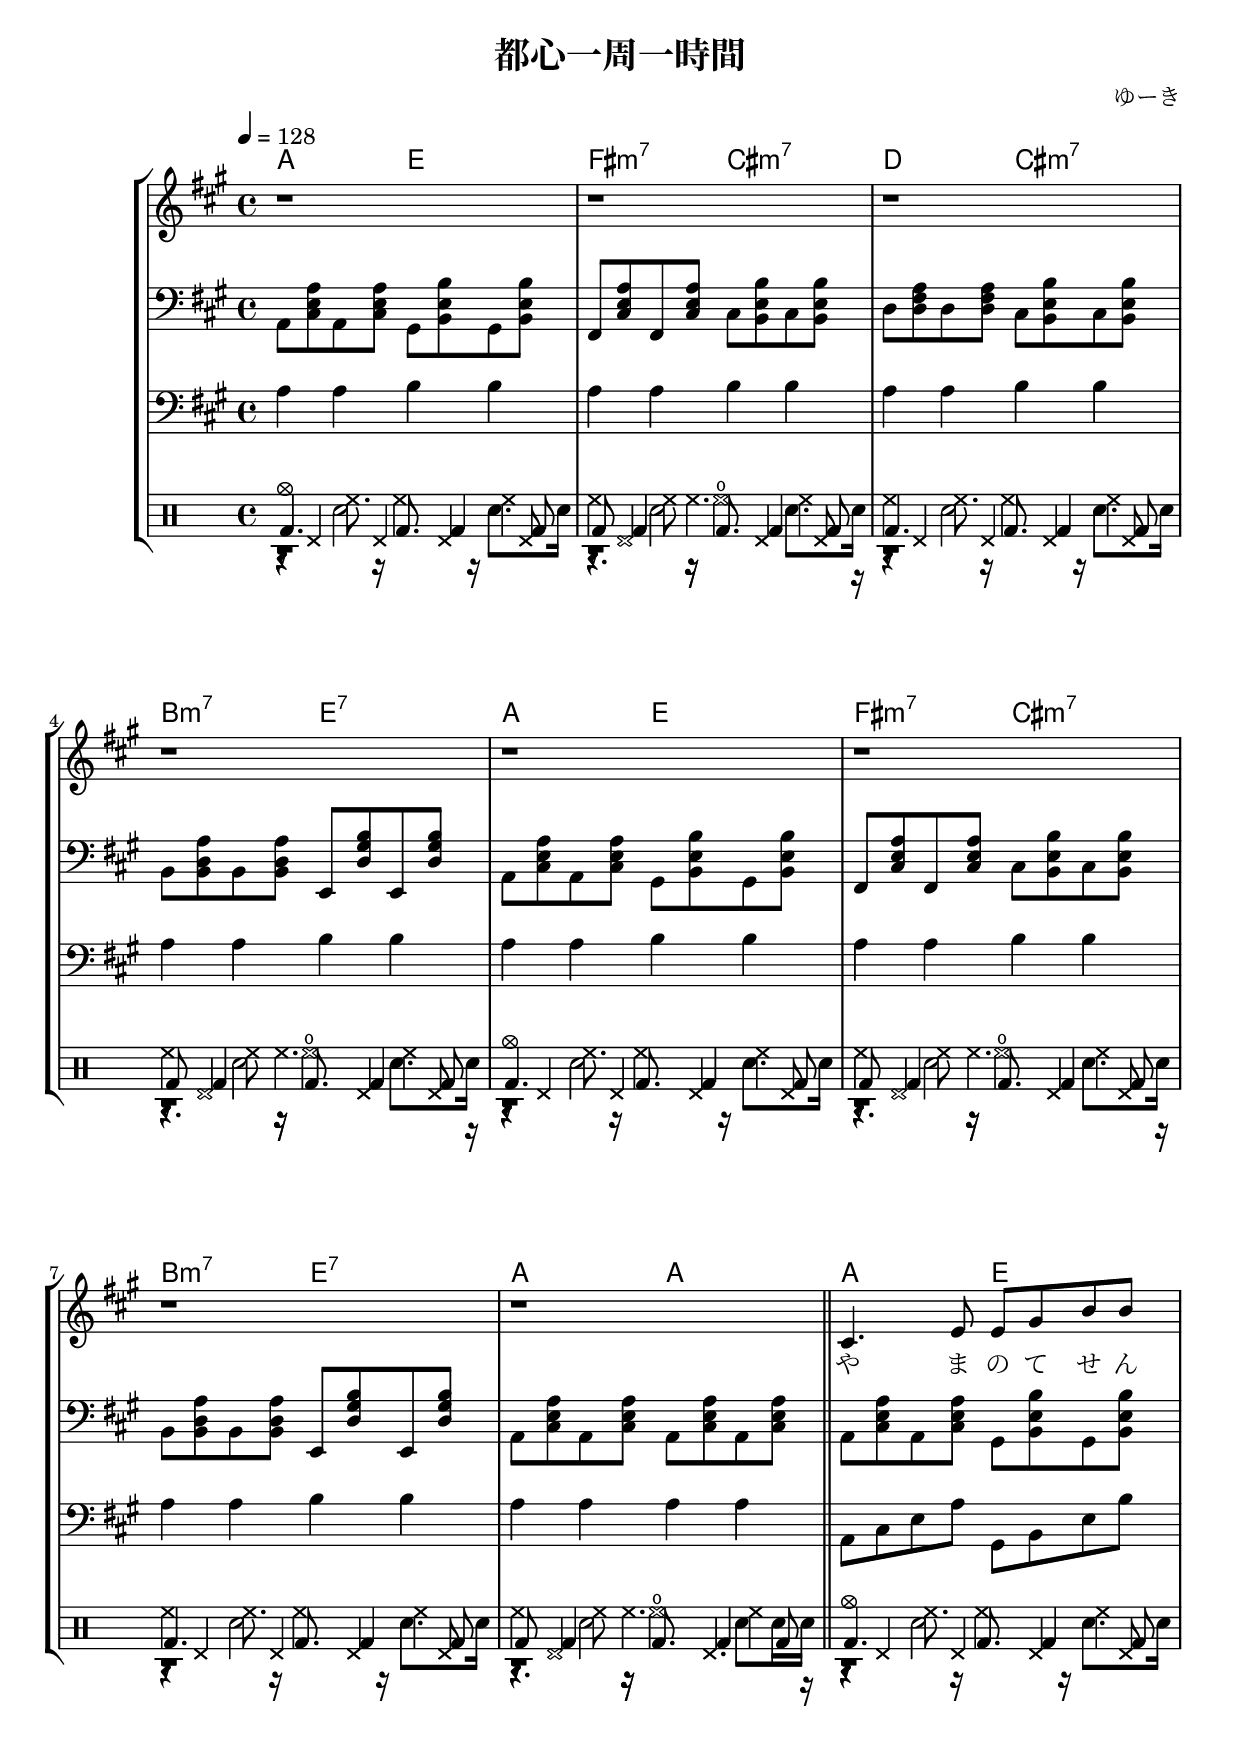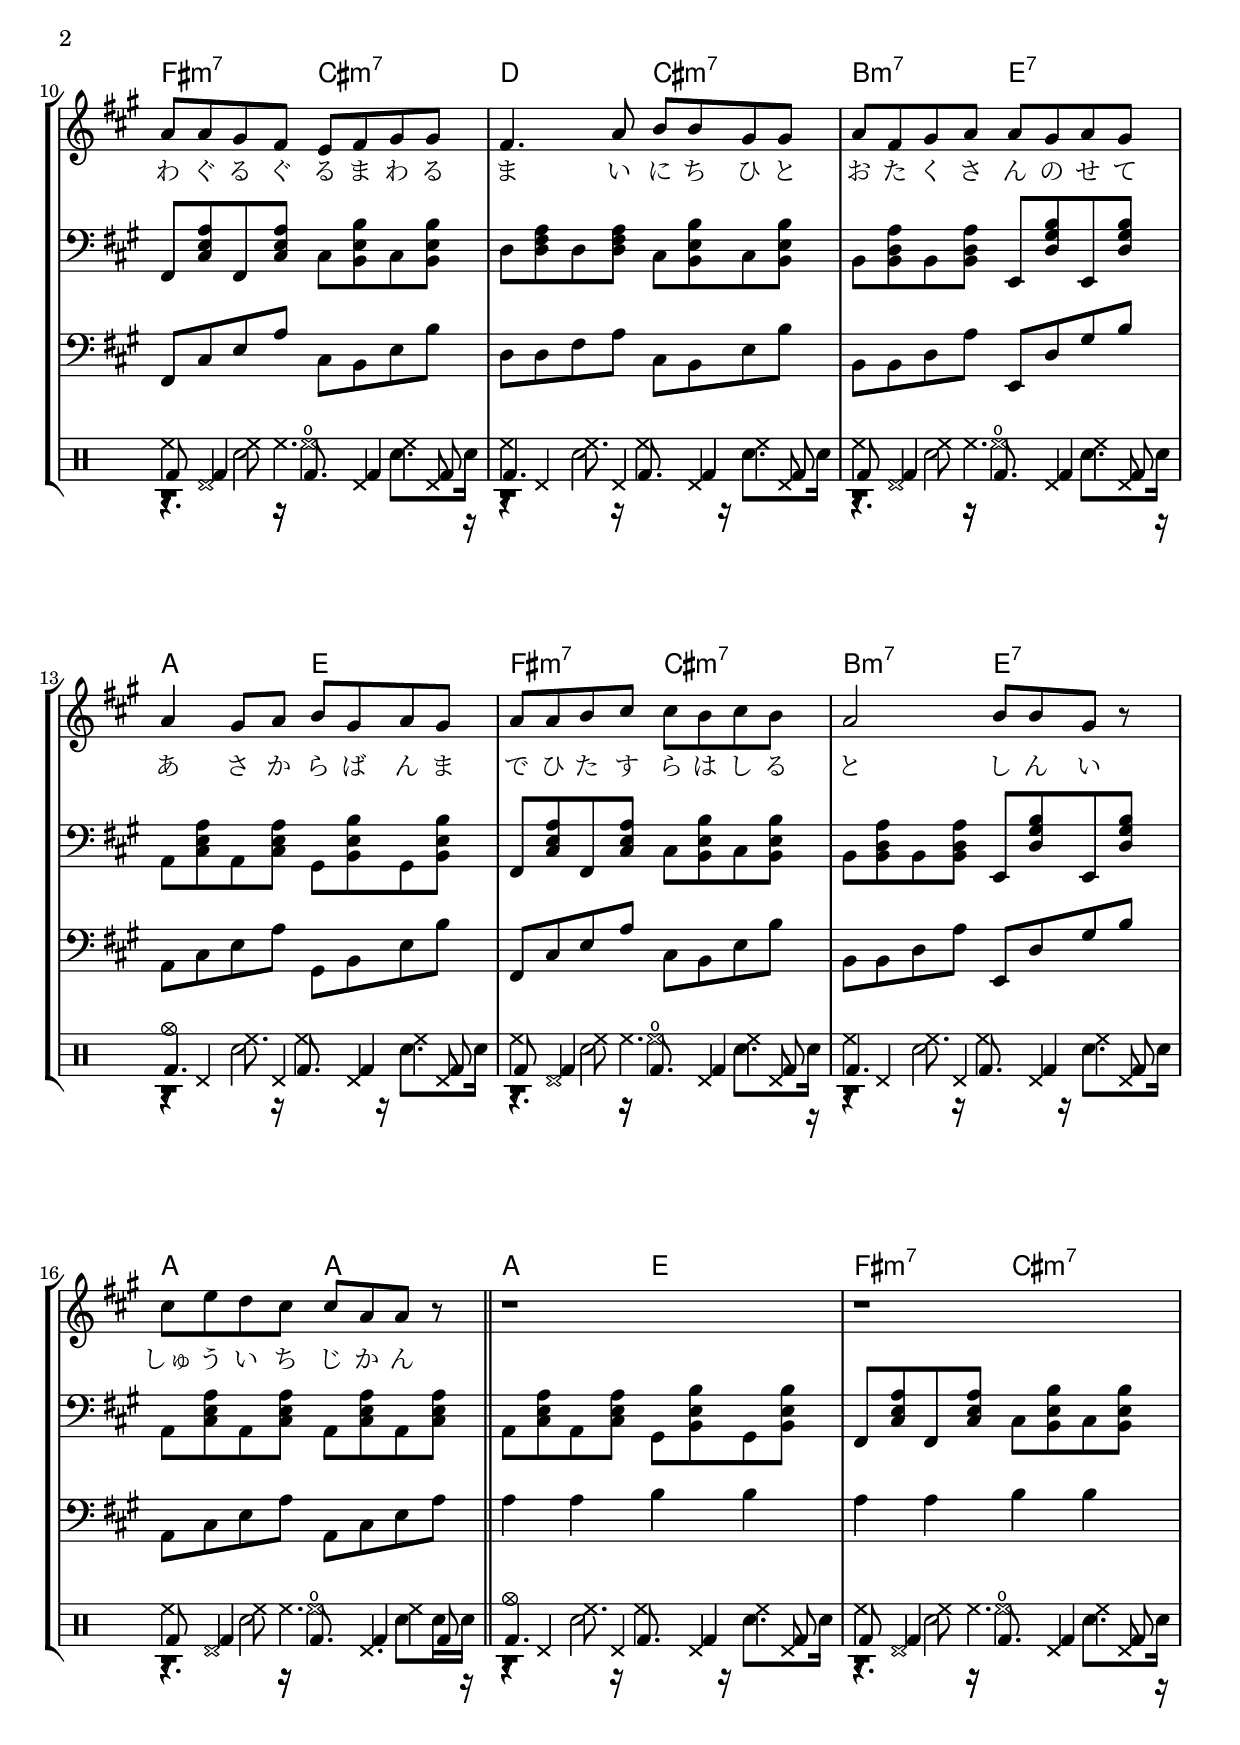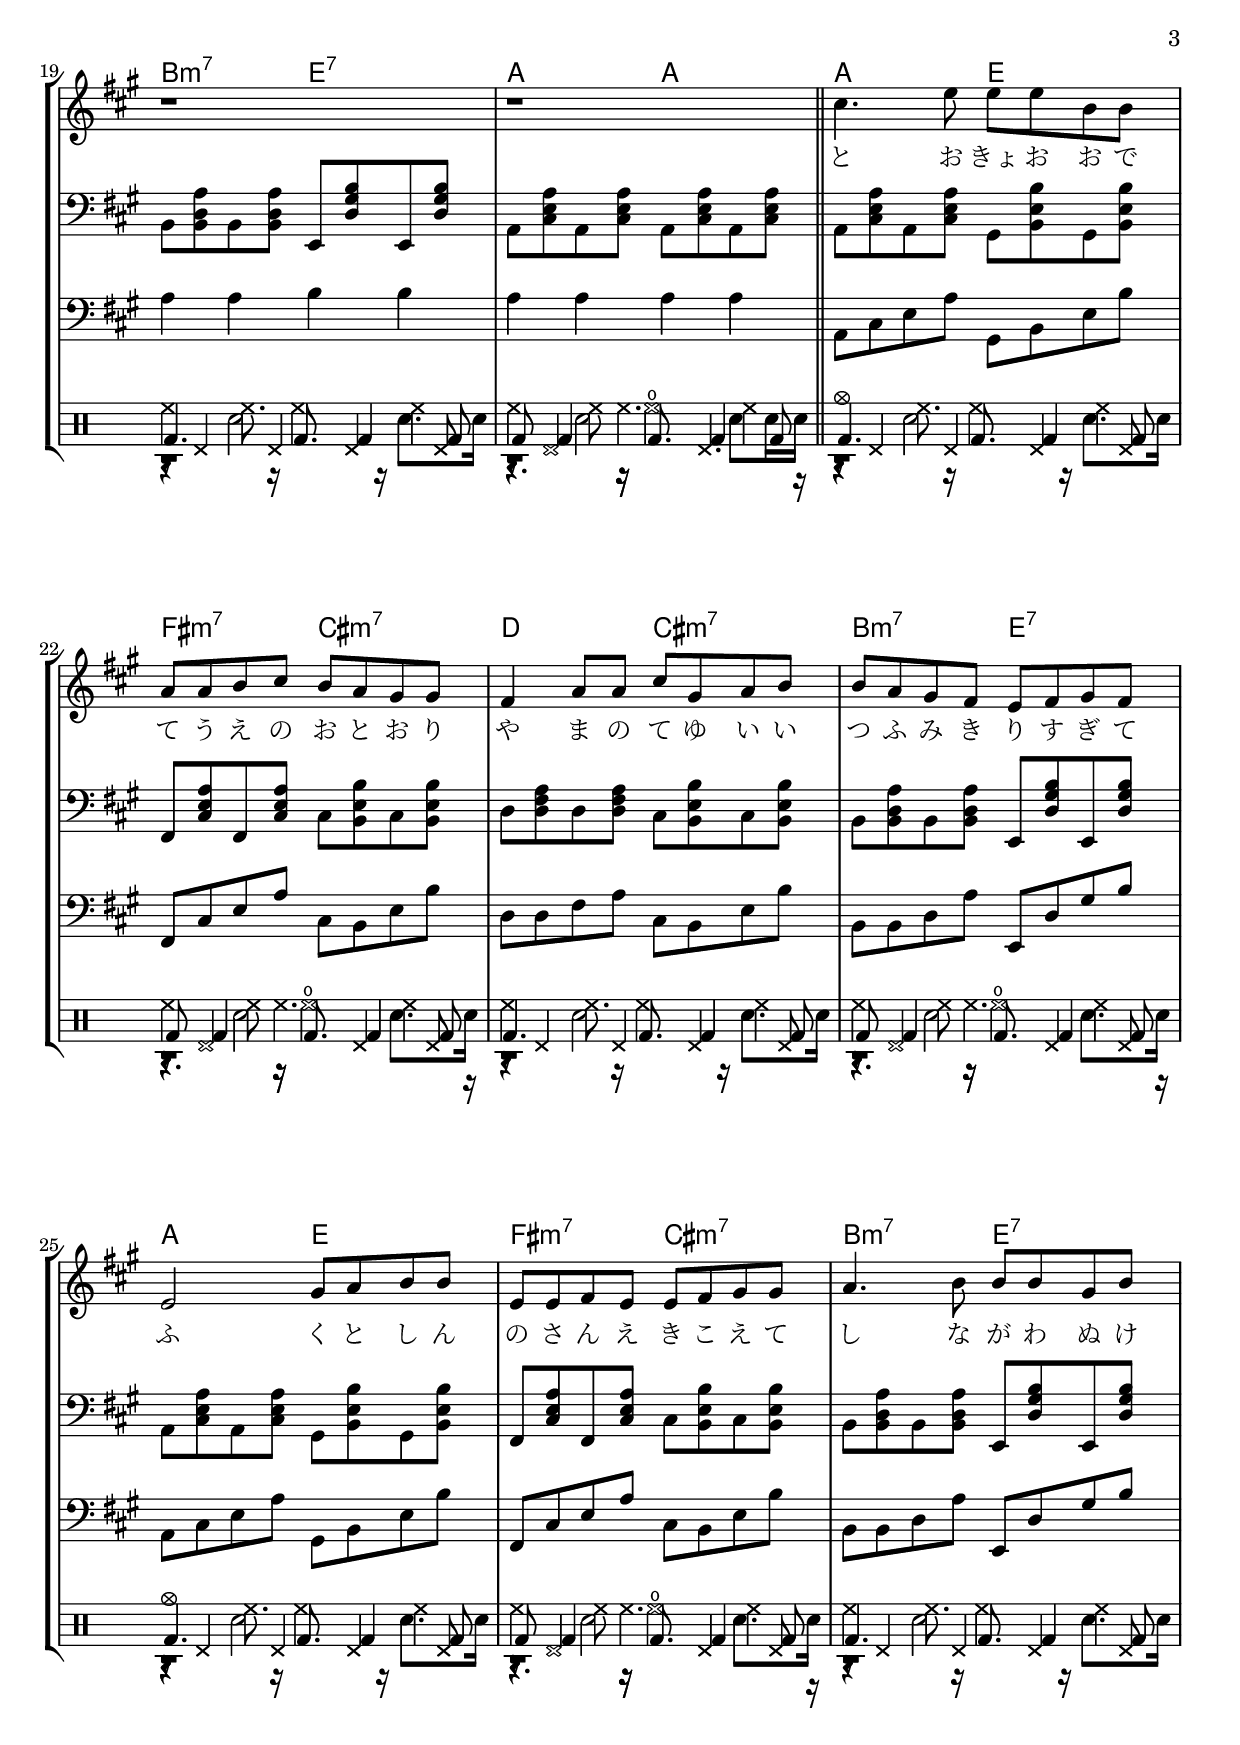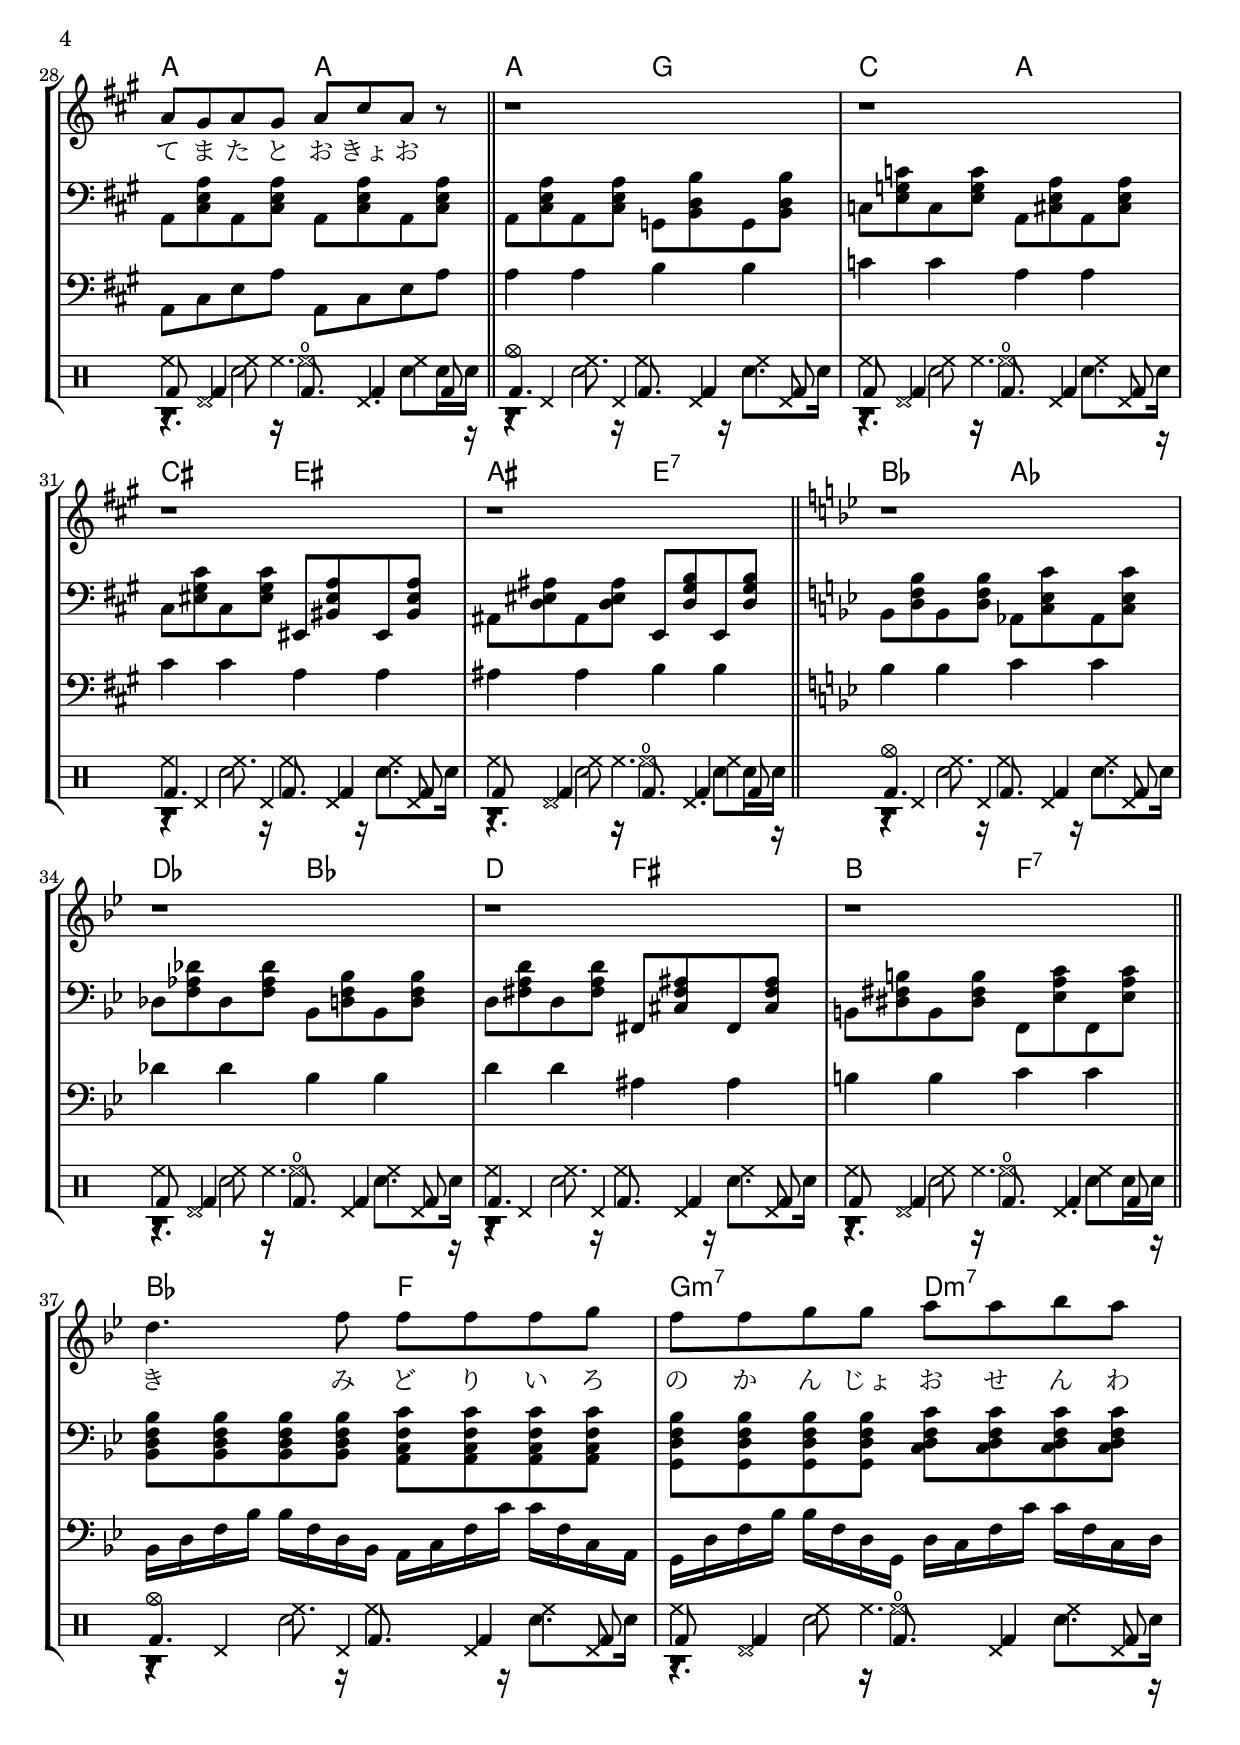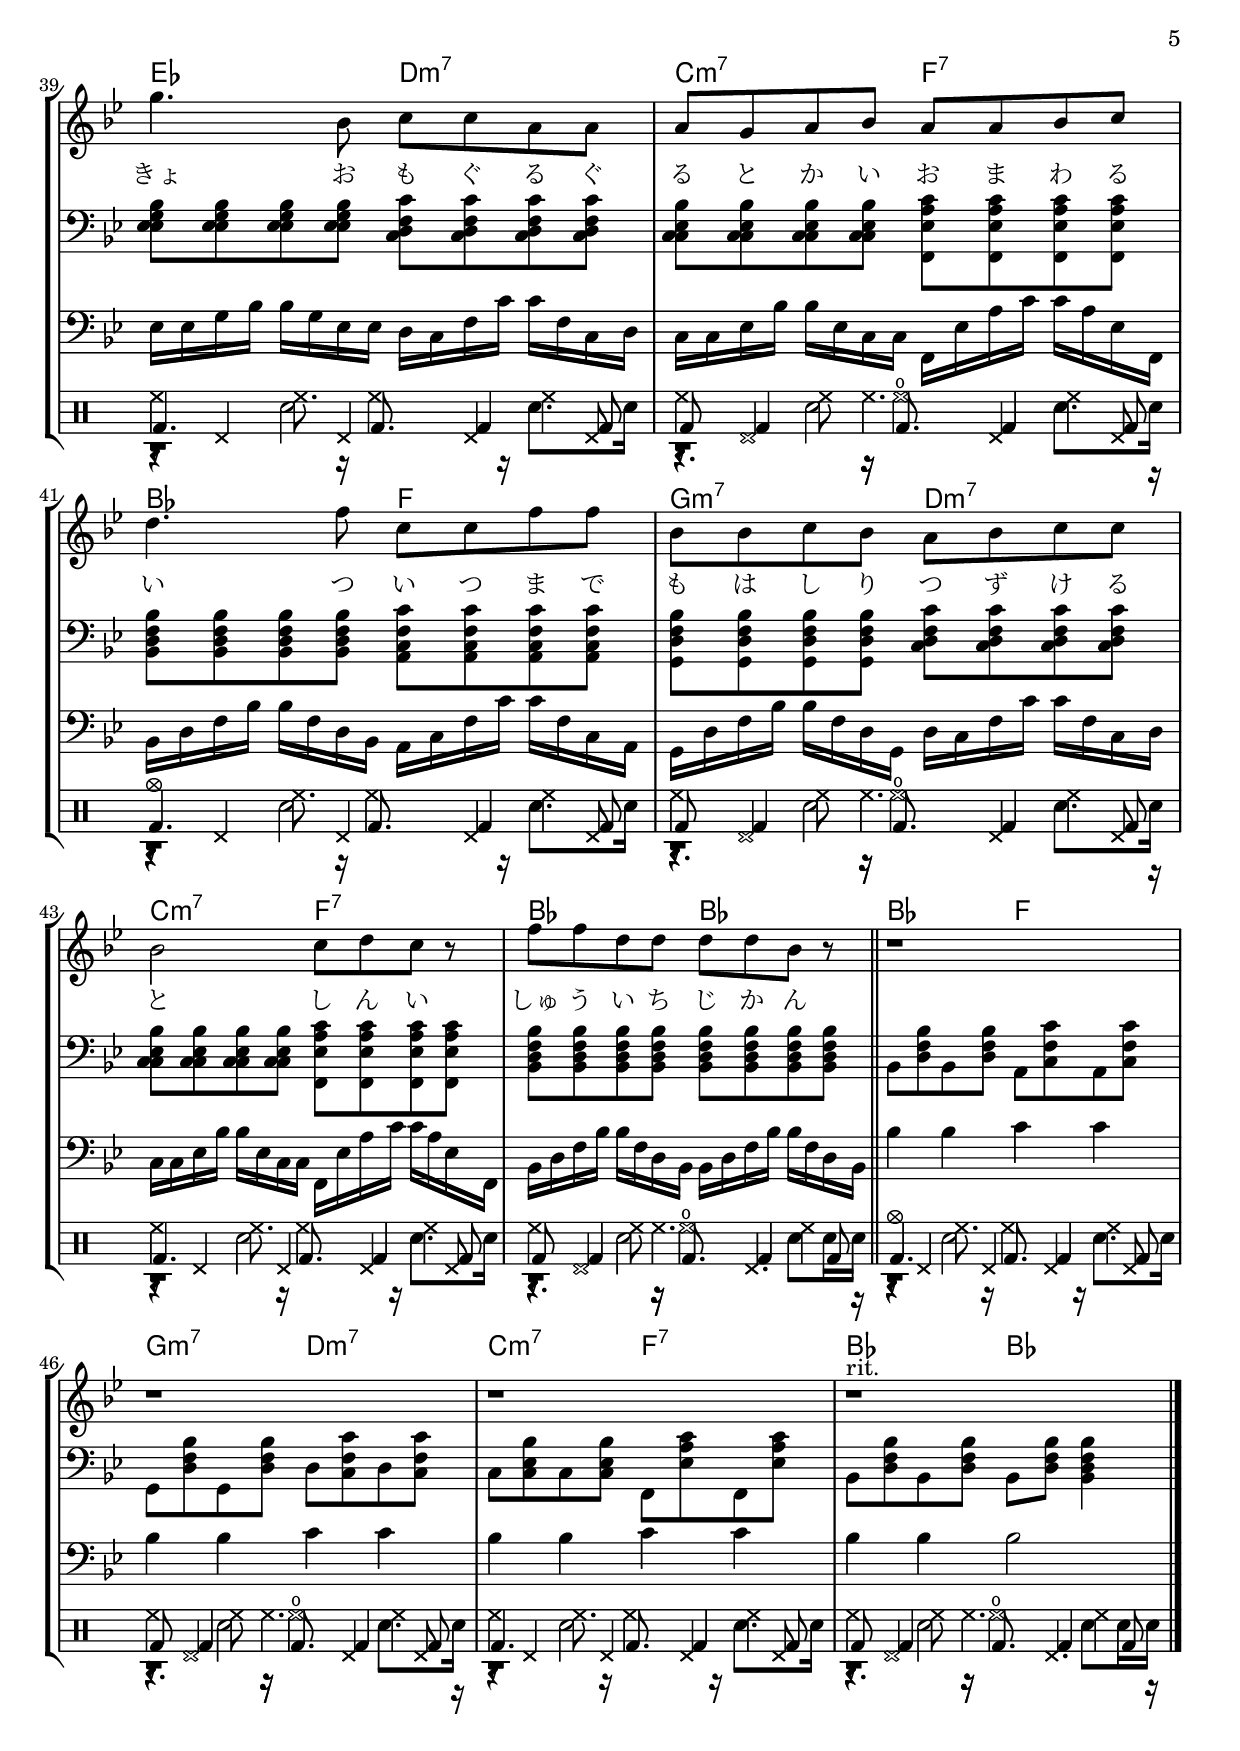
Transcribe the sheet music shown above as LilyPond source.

\version "2.12.1"

\header {
	title = \markup {都心一周一時間}
	composer = \markup \center-column {ゆーき}
}

harmony = \chordmode {
	a2 e fis:min7 cis:min7 d cis:min7 b:min7 e:7 a e fis:min7 cis:min7 b:min7 e:7 a a 

	a e fis:min7 cis:min7 d cis:min7 b:min7 e:7 a e fis:min7 cis:min7 b:min7 e:7 a a 

	a e fis:min7 cis:min7 b:min7 e:7 a a 

	a e fis:min7 cis:min7 d cis:min7 b:min7 e:7 a e fis:min7 cis:min7 b:min7 e:7 a a 

	a g c a cis eis ais e:7 

	bes as des bes d fis b f:7 

	bes f g:min7 d:min7 es d:min7 c:min7 f:7 bes f g:min7 d:min7 c:min7 f:7 bes bes 

	bes f g:min7 d:min7 c:min7 f:7 bes bes 
}

melody = {
	\key a \major
	\tempo 4 = 128
	r1 | r1 | r1 | r1 | r1 | r1 | r1 | r1   
	\set Staff.midiInstrument = #"mmi0.48"
	 cis'4.  e'8  e'8  gis'8  b'8  b'8 
	a'8  a'8  gis'8  fis'8  e'8  fis'8  gis'8  gis'8 
	fis'4.  a'8  b'8  b'8  gis'8  gis'8 
	a'8  fis'8  gis'8  a'8  a'8  gis'8  a'8  gis'8 
	a'4  gis'8  a'8  b'8  gis'8  a'8  gis'8 
	a'8  a'8  b'8  cis''8  cis''8  b'8  cis''8  b'8 
	a'2  b'8  b'8  gis'8  r8 
	cis''8  e''8  d''8  cis''8  cis''8  a'8  a'8  	r8 	r1 | r1 | r1 | r1   
	\set Staff.midiInstrument = #"mmi0.48"
	 cis''4.  e''8  e''8  e''8  b'8  b'8 
	a'8  a'8  b'8  cis''8  b'8  a'8  gis'8  gis'8 
	fis'4  a'8  a'8  cis''8  gis'8  a'8  b'8 
	b'8  a'8  gis'8  fis'8  e'8  fis'8  gis'8  fis'8 
	e'2  gis'8  a'8  b'8  b'8 
	e'8  e'8  fis'8  e'8  e'8  fis'8  gis'8  gis'8 
	a'4.  b'8  b'8  b'8  gis'8  b'8 
	a'8  gis'8  a'8  gis'8  a'8  cis''8  a'8  	r8 	r1 | r1 | r1 | r1   
	\key bes \major
	r1 | r1 | r1 | r1   
	\set Staff.midiInstrument = #"mmi0.48"
	 d''4.  f''8  f''8  f''8  f''8  g''8 
	f''8  f''8  g''8  g''8  a''8  a''8  bes''8  a''8 
	g''4.  bes'8  c''8  c''8  a'8  a'8 
	a'8  g'8  a'8  bes'8  a'8  a'8  bes'8  c''8 
	d''4.  f''8  c''8  c''8  f''8  f''8 
	bes'8  bes'8  c''8  bes'8  a'8  bes'8  c''8  c''8 
	bes'2  c''8  d''8  c''8  r8 
	f''8  f''8  d''8  d''8  d''8  d''8  bes'8  	r8 	r1 | r1 | r1 | r1^"rit." \bar "|."
}

words = \lyricmode {
	
	や  ま  の  て  せ  ん  わ  ぐ  る  ぐ  る  ま  わ  る  ま  い  に  ち  ひ  と  お  た  く  さ  ん  の  せ  て  あ  さ  か  ら  ば  ん  ま  で  ひ  た  す  ら  は  し  る  と  し  ん  い  しゅ  う  い  ち  じ  か  ん  
	
	と  お  きょ  お  お  で  て  う  え  の  お  と  お  り  や  ま  の  て  ゆ  い  い  つ  ふ  み  き  り  す  ぎ  て  ふ  く  と  し  ん  の  さ  ん  え  き  こ  え  て  し  な  が  わ  ぬ  け  て  ま  た  と  お  きょ  お  
	
	
	き  み  ど  り  い  ろ  の  か  ん  じょ  お  せ  ん  わ  きょ  お  も  ぐ  る  ぐ  る  と  か  い  お  ま  わ  る  い  つ  い  つ  ま  で  も  は  し  り  つ  ず  け  る  と  し  ん  い  しゅ  う  い  ち  じ  か  ん  
	
}

tempochange = {
	\tempo 4 = 128
	r1 | r1 | r1 | r1 | r1 | r1 | r1 | r1 \bar "||"
	\tempo 4 = 128
	r1 | r1 | r1 | r1 | r1 | r1 | r1 | r1 \bar "||"
	\tempo 4 = 128
	r1 | r1 | r1 | r1 \bar "||"
	\tempo 4 = 128
	r1 | r1 | r1 | r1 | r1 | r1 | r1 | r1 \bar "||"
	\tempo 4 = 128
	r1 | r1 | r1 | r1 \bar "||"
	\tempo 4 = 128
	r1 | r1 | r1 | r1 \bar "||"
	\tempo 4 = 128
	r1 | r1 | r1 | r1 | r1 | r1 | r1 | r1 \bar "||"
	\tempo 4 = 128
	r1 | r1 | r1 | \tempo 4 = 96 r2 \tempo 4 = 85 r2 \bar "|."
}

mainacc = {
	\clef bass
	\set Staff.midiInstrument = #"Acoustic Guitar (nylon)"
	\key a \major
	\tempo 4 = 128
	a,8 <cis e a> a, <cis e a>
	gis,8 <b, e b> gis, <b, e b>
	fis,8 <cis e a> fis, <cis e a>
	cis8 <b, e b> cis <b, e b>
	d8 <d fis a> d <d fis a>
	cis8 <b, e b> cis <b, e b>
	b,8 <b, d a> b, <b, d a>
	e,8 <d gis b> e, <d gis b>
	a,8 <cis e a> a, <cis e a>
	gis,8 <b, e b> gis, <b, e b>
	fis,8 <cis e a> fis, <cis e a>
	cis8 <b, e b> cis <b, e b>
	b,8 <b, d a> b, <b, d a>
	e,8 <d gis b> e, <d gis b>
	a,8 <cis e a> a, <cis e a>
	a,8 <cis e a> a, <cis e a>
	\bar "||"

	\set Staff.midiInstrument = #"Acoustic Guitar (nylon)"
	a,8 <cis e a> a, <cis e a>
	gis,8 <b, e b> gis, <b, e b>
	fis,8 <cis e a> fis, <cis e a>
	cis8 <b, e b> cis <b, e b>
	d8 <d fis a> d <d fis a>
	cis8 <b, e b> cis <b, e b>
	b,8 <b, d a> b, <b, d a>
	e,8 <d gis b> e, <d gis b>
	a,8 <cis e a> a, <cis e a>
	gis,8 <b, e b> gis, <b, e b>
	fis,8 <cis e a> fis, <cis e a>
	cis8 <b, e b> cis <b, e b>
	b,8 <b, d a> b, <b, d a>
	e,8 <d gis b> e, <d gis b>
	a,8 <cis e a> a, <cis e a>
	a,8 <cis e a> a, <cis e a>
	\bar "||"

	\set Staff.midiInstrument = #"Acoustic Guitar (nylon)"
	a,8 <cis e a> a, <cis e a>
	gis,8 <b, e b> gis, <b, e b>
	fis,8 <cis e a> fis, <cis e a>
	cis8 <b, e b> cis <b, e b>
	b,8 <b, d a> b, <b, d a>
	e,8 <d gis b> e, <d gis b>
	a,8 <cis e a> a, <cis e a>
	a,8 <cis e a> a, <cis e a>
	\bar "||"

	\set Staff.midiInstrument = #"Acoustic Guitar (nylon)"
	a,8 <cis e a> a, <cis e a>
	gis,8 <b, e b> gis, <b, e b>
	fis,8 <cis e a> fis, <cis e a>
	cis8 <b, e b> cis <b, e b>
	d8 <d fis a> d <d fis a>
	cis8 <b, e b> cis <b, e b>
	b,8 <b, d a> b, <b, d a>
	e,8 <d gis b> e, <d gis b>
	a,8 <cis e a> a, <cis e a>
	gis,8 <b, e b> gis, <b, e b>
	fis,8 <cis e a> fis, <cis e a>
	cis8 <b, e b> cis <b, e b>
	b,8 <b, d a> b, <b, d a>
	e,8 <d gis b> e, <d gis b>
	a,8 <cis e a> a, <cis e a>
	a,8 <cis e a> a, <cis e a>
	\bar "||"

	\set Staff.midiInstrument = #"Acoustic Guitar (nylon)"
	a,8 <cis e a> a, <cis e a>
	g,8 <b, d b> g, <b, d b>
	c8 <e g c'> c <e g c'>
	a,8 <cis e a> a, <cis e a>
	cis8 <eis gis cis'> cis <eis gis cis'>
	eis,8 <bis, eis a> eis, <bis, eis a>
	ais,8 <d eis ais> ais, <d eis ais>
	e,8 <d gis b> e, <d gis b>
	\bar "||"

	\set Staff.midiInstrument = #"Acoustic Guitar (nylon)"
	\key bes \major
	bes,8 <d f bes> bes, <d f bes>
	as,8 <c es c'> as, <c es c'>
	des8 <f as des'> des <f as des'>
	bes,8 <d f bes> bes, <d f bes>
	d8 <fis a d'> d <fis a d'>
	fis,8 <cis fis ais> fis, <cis fis ais>
	b,8 <dis fis b> b, <dis fis b>
	f,8 <es a c'> f, <es a c'>
	\bar "||"

	\set Staff.midiInstrument = #"Acoustic Guitar (nylon)"
	<bes, d f bes>8 <bes, d f bes>8 <bes, d f bes>8 <bes, d f bes>8
	<a, c f c'>8 <a, c f c'>8 <a, c f c'>8 <a, c f c'>8
	<g, d f bes>8 <g, d f bes>8 <g, d f bes>8 <g, d f bes>8
	<d c f c'>8 <d c f c'>8 <d c f c'>8 <d c f c'>8
	<es es g bes>8 <es es g bes>8 <es es g bes>8 <es es g bes>8
	<d c f c'>8 <d c f c'>8 <d c f c'>8 <d c f c'>8
	<c c es bes>8 <c c es bes>8 <c c es bes>8 <c c es bes>8
	<f, es a c'>8 <f, es a c'>8 <f, es a c'>8 <f, es a c'>8
	<bes, d f bes>8 <bes, d f bes>8 <bes, d f bes>8 <bes, d f bes>8
	<a, c f c'>8 <a, c f c'>8 <a, c f c'>8 <a, c f c'>8
	<g, d f bes>8 <g, d f bes>8 <g, d f bes>8 <g, d f bes>8
	<d c f c'>8 <d c f c'>8 <d c f c'>8 <d c f c'>8
	<c c es bes>8 <c c es bes>8 <c c es bes>8 <c c es bes>8
	<f, es a c'>8 <f, es a c'>8 <f, es a c'>8 <f, es a c'>8
	<bes, d f bes>8 <bes, d f bes>8 <bes, d f bes>8 <bes, d f bes>8
	<bes, d f bes>8 <bes, d f bes>8 <bes, d f bes>8 <bes, d f bes>8
	\bar "||"

	\set Staff.midiInstrument = #"Acoustic Guitar (nylon)"
	bes,8 <d f bes> bes, <d f bes>
	a,8 <c f c'> a, <c f c'>
	g,8 <d f bes> g, <d f bes>
	d8 <c f c'> d <c f c'>
	c8 <c es bes> c <c es bes>
	f,8 <es a c'> f, <es a c'>
	bes,8 <d f bes> bes, <d f bes>
	bes,8 <d f bes>8 <bes, d f bes>4
	\bar "|."
}

subacc = {
	\clef bass
	\set Staff.midiInstrument = #"Harmonica"
	\key a \major
	\tempo 4 = 128
	a4 a4
	b4 b4
	a4 a4
	b4 b4
	a4 a4
	b4 b4
	a4 a4
	b4 b4
	a4 a4
	b4 b4
	a4 a4
	b4 b4
	a4 a4
	b4 b4
	a4 a4
	a4 a4
	\bar "||"

	\set Staff.midiInstrument = #"Acoustic grand"
	a,8 cis8 e8 a8
	gis,8 b,8 e8 b8
	fis,8 cis8 e8 a8
	cis8 b,8 e8 b8
	d8 d8 fis8 a8
	cis8 b,8 e8 b8
	b,8 b,8 d8 a8
	e,8 d8 gis8 b8
	a,8 cis8 e8 a8
	gis,8 b,8 e8 b8
	fis,8 cis8 e8 a8
	cis8 b,8 e8 b8
	b,8 b,8 d8 a8
	e,8 d8 gis8 b8
	a,8 cis8 e8 a8
	a,8 cis8 e8 a8
	\bar "||"

	\set Staff.midiInstrument = #"Harmonica"
	a4 a4
	b4 b4
	a4 a4
	b4 b4
	a4 a4
	b4 b4
	a4 a4
	a4 a4
	\bar "||"

	\set Staff.midiInstrument = #"Acoustic grand"
	a,8 cis8 e8 a8
	gis,8 b,8 e8 b8
	fis,8 cis8 e8 a8
	cis8 b,8 e8 b8
	d8 d8 fis8 a8
	cis8 b,8 e8 b8
	b,8 b,8 d8 a8
	e,8 d8 gis8 b8
	a,8 cis8 e8 a8
	gis,8 b,8 e8 b8
	fis,8 cis8 e8 a8
	cis8 b,8 e8 b8
	b,8 b,8 d8 a8
	e,8 d8 gis8 b8
	a,8 cis8 e8 a8
	a,8 cis8 e8 a8
	\bar "||"

	\set Staff.midiInstrument = #"Harmonica"
	a4 a4
	b4 b4
	c'4 c'4
	a4 a4
	cis'4 cis'4
	a4 a4
	ais4 ais4
	b4 b4
	\bar "||"

	\set Staff.midiInstrument = #"Harmonica"
	\key bes \major
	bes4 bes4
	c'4 c'4
	des'4 des'4
	bes4 bes4
	d'4 d'4
	ais4 ais4
	b4 b4
	c'4 c'4
	\bar "||"

	\set Staff.midiInstrument = #"Acoustic grand"
	bes,16 d f bes bes f d bes,
	a,16 c f c' c' f c a,
	g,16 d f bes bes f d g,
	d16 c f c' c' f c d
	es16 es g bes bes g es es
	d16 c f c' c' f c d
	c16 c es bes bes es c c
	f,16 es a c' c' a es f,
	bes,16 d f bes bes f d bes,
	a,16 c f c' c' f c a,
	g,16 d f bes bes f d g,
	d16 c f c' c' f c d
	c16 c es bes bes es c c
	f,16 es a c' c' a es f,
	bes,16 d f bes bes f d bes,
	bes,16 d f bes bes f d bes,
	\bar "||"

	\set Staff.midiInstrument = #"Harmonica"
	bes4 bes4
	c'4 c'4
	bes4 bes4
	c'4 c'4
	bes4 bes4
	c'4 c'4
	bes4 bes4
	bes2
	\bar "|."
}

percA = {
	\drummode {
	r4 hh8. hh4 r16 hh4  |hh4 hh8 hh4. hh4  |hh4 hh8. hh4 r16 hh4  |hh4 hh8 hh4. hh4  |r4 hh8. hh4 r16 hh4  |hh4 hh8 hh4. hh4  |hh4 hh8. hh4 r16 hh4  |hh4 hh8 hh4. hh4  \bar "||"
	r4 hh8. hh4 r16 hh4  |hh4 hh8 hh4. hh4  |hh4 hh8. hh4 r16 hh4  |hh4 hh8 hh4. hh4  |r4 hh8. hh4 r16 hh4  |hh4 hh8 hh4. hh4  |hh4 hh8. hh4 r16 hh4  |hh4 hh8 hh4. hh4  \bar "||"
	r4 hh8. hh4 r16 hh4  |hh4 hh8 hh4. hh4  |hh4 hh8. hh4 r16 hh4  |hh4 hh8 hh4. hh4  \bar "||"
	r4 hh8. hh4 r16 hh4  |hh4 hh8 hh4. hh4  |hh4 hh8. hh4 r16 hh4  |hh4 hh8 hh4. hh4  |r4 hh8. hh4 r16 hh4  |hh4 hh8 hh4. hh4  |hh4 hh8. hh4 r16 hh4  |hh4 hh8 hh4. hh4  \bar "||"
	r4 hh8. hh4 r16 hh4  |hh4 hh8 hh4. hh4  |hh4 hh8. hh4 r16 hh4  |hh4 hh8 hh4. hh4  \bar "||"
	r4 hh8. hh4 r16 hh4  |hh4 hh8 hh4. hh4  |hh4 hh8. hh4 r16 hh4  |hh4 hh8 hh4. hh4  \bar "||"
	r4 hh8. hh4 r16 hh4  |hh4 hh8 hh4. hh4  |hh4 hh8. hh4 r16 hh4  |hh4 hh8 hh4. hh4  |r4 hh8. hh4 r16 hh4  |hh4 hh8 hh4. hh4  |hh4 hh8. hh4 r16 hh4  |hh4 hh8 hh4. hh4  \bar "||"
	r4 hh8. hh4 r16 hh4  |hh4 hh8 hh4. hh4  |hh4 hh8. hh4 r16 hh4  |hh4 hh8 hh4. hh4  \bar "|."
	}
}

percB = {
	\drummode {
	r8 hhp4 hhp4 hhp4 hhp8  |r8 hhp2 hhp4 hhp8  |r8 hhp4 hhp4 hhp4 hhp8  |r8 hhp2 hhp4 hhp8  |r8 hhp4 hhp4 hhp4 hhp8  |r8 hhp2 hhp4 hhp8  |r8 hhp4 hhp4 hhp4 hhp8  |r8 hhp2 hhp4.  \bar "||"
	r8 hhp4 hhp4 hhp4 hhp8  |r8 hhp2 hhp4 hhp8  |r8 hhp4 hhp4 hhp4 hhp8  |r8 hhp2 hhp4 hhp8  |r8 hhp4 hhp4 hhp4 hhp8  |r8 hhp2 hhp4 hhp8  |r8 hhp4 hhp4 hhp4 hhp8  |r8 hhp2 hhp4.  \bar "||"
	r8 hhp4 hhp4 hhp4 hhp8  |r8 hhp2 hhp4 hhp8  |r8 hhp4 hhp4 hhp4 hhp8  |r8 hhp2 hhp4.  \bar "||"
	r8 hhp4 hhp4 hhp4 hhp8  |r8 hhp2 hhp4 hhp8  |r8 hhp4 hhp4 hhp4 hhp8  |r8 hhp2 hhp4 hhp8  |r8 hhp4 hhp4 hhp4 hhp8  |r8 hhp2 hhp4 hhp8  |r8 hhp4 hhp4 hhp4 hhp8  |r8 hhp2 hhp4.  \bar "||"
	r8 hhp4 hhp4 hhp4 hhp8  |r8 hhp2 hhp4 hhp8  |r8 hhp4 hhp4 hhp4 hhp8  |r8 hhp2 hhp4.  \bar "||"
	r8 hhp4 hhp4 hhp4 hhp8  |r8 hhp2 hhp4 hhp8  |r8 hhp4 hhp4 hhp4 hhp8  |r8 hhp2 hhp4.  \bar "||"
	r8 hhp4 hhp4 hhp4 hhp8  |r8 hhp2 hhp4 hhp8  |r8 hhp4 hhp4 hhp4 hhp8  |r8 hhp2 hhp4 hhp8  |r8 hhp4 hhp4 hhp4 hhp8  |r8 hhp2 hhp4 hhp8  |r8 hhp4 hhp4 hhp4 hhp8  |r8 hhp2 hhp4.  \bar "||"
	r8 hhp4 hhp4 hhp4 hhp8  |r8 hhp2 hhp4 hhp8  |r8 hhp4 hhp4 hhp4 hhp8  |r8 hhp2 hhp4.  \bar "|."
	}
}

percC = {
	\drummode {
	r4 sn2 sn8. sn16  |r4 sn2 sn8. sn16  |r4 sn2 sn8. sn16  |r4 sn2 sn8. sn16  |r4 sn2 sn8. sn16  |r4 sn2 sn8. sn16  |r4 sn2 sn8. sn16  |r4 sn2 sn8 sn16 sn16  \bar "||"
	r4 sn2 sn8. sn16  |r4 sn2 sn8. sn16  |r4 sn2 sn8. sn16  |r4 sn2 sn8. sn16  |r4 sn2 sn8. sn16  |r4 sn2 sn8. sn16  |r4 sn2 sn8. sn16  |r4 sn2 sn8 sn16 sn16  \bar "||"
	r4 sn2 sn8. sn16  |r4 sn2 sn8. sn16  |r4 sn2 sn8. sn16  |r4 sn2 sn8 sn16 sn16  \bar "||"
	r4 sn2 sn8. sn16  |r4 sn2 sn8. sn16  |r4 sn2 sn8. sn16  |r4 sn2 sn8. sn16  |r4 sn2 sn8. sn16  |r4 sn2 sn8. sn16  |r4 sn2 sn8. sn16  |r4 sn2 sn8 sn16 sn16  \bar "||"
	r4 sn2 sn8. sn16  |r4 sn2 sn8. sn16  |r4 sn2 sn8. sn16  |r4 sn2 sn8 sn16 sn16  \bar "||"
	r4 sn2 sn8. sn16  |r4 sn2 sn8. sn16  |r4 sn2 sn8. sn16  |r4 sn2 sn8 sn16 sn16  \bar "||"
	r4 sn2 sn8. sn16  |r4 sn2 sn8. sn16  |r4 sn2 sn8. sn16  |r4 sn2 sn8. sn16  |r4 sn2 sn8. sn16  |r4 sn2 sn8. sn16  |r4 sn2 sn8. sn16  |r4 sn2 sn8 sn16 sn16  \bar "||"
	r4 sn2 sn8. sn16  |r4 sn2 sn8. sn16  |r4 sn2 sn8. sn16  |r4 sn2 sn8 sn16 sn16  \bar "|."
	}
}

percD = {
	\drummode {
	bd4. r16 bd8. bd4 bd8  |bd8 bd4 r16 bd8. bd4 bd8  |bd4. r16 bd8. bd4 bd8  |bd8 bd4 r16 bd8. bd4 bd8  |bd4. r16 bd8. bd4 bd8  |bd8 bd4 r16 bd8. bd4 bd8  |bd4. r16 bd8. bd4 bd8  |bd8 bd4 r16 bd8. bd4 bd8  \bar "||"
	bd4. r16 bd8. bd4 bd8  |bd8 bd4 r16 bd8. bd4 bd8  |bd4. r16 bd8. bd4 bd8  |bd8 bd4 r16 bd8. bd4 bd8  |bd4. r16 bd8. bd4 bd8  |bd8 bd4 r16 bd8. bd4 bd8  |bd4. r16 bd8. bd4 bd8  |bd8 bd4 r16 bd8. bd4 bd8  \bar "||"
	bd4. r16 bd8. bd4 bd8  |bd8 bd4 r16 bd8. bd4 bd8  |bd4. r16 bd8. bd4 bd8  |bd8 bd4 r16 bd8. bd4 bd8  \bar "||"
	bd4. r16 bd8. bd4 bd8  |bd8 bd4 r16 bd8. bd4 bd8  |bd4. r16 bd8. bd4 bd8  |bd8 bd4 r16 bd8. bd4 bd8  |bd4. r16 bd8. bd4 bd8  |bd8 bd4 r16 bd8. bd4 bd8  |bd4. r16 bd8. bd4 bd8  |bd8 bd4 r16 bd8. bd4 bd8  \bar "||"
	bd4. r16 bd8. bd4 bd8  |bd8 bd4 r16 bd8. bd4 bd8  |bd4. r16 bd8. bd4 bd8  |bd8 bd4 r16 bd8. bd4 bd8  \bar "||"
	bd4. r16 bd8. bd4 bd8  |bd8 bd4 r16 bd8. bd4 bd8  |bd4. r16 bd8. bd4 bd8  |bd8 bd4 r16 bd8. bd4 bd8  \bar "||"
	bd4. r16 bd8. bd4 bd8  |bd8 bd4 r16 bd8. bd4 bd8  |bd4. r16 bd8. bd4 bd8  |bd8 bd4 r16 bd8. bd4 bd8  |bd4. r16 bd8. bd4 bd8  |bd8 bd4 r16 bd8. bd4 bd8  |bd4. r16 bd8. bd4 bd8  |bd8 bd4 r16 bd8. bd4 bd8  \bar "||"
	bd4. r16 bd8. bd4 bd8  |bd8 bd4 r16 bd8. bd4 bd8  |bd4. r16 bd8. bd4 bd8  |bd8 bd4 r16 bd8. bd4 bd8  \bar "|."
	}
}

percE = {
	\drummode {
	r1  |r4. r16 hho2 r16  |r1  |r4. r16 hho2 r16  |r1  |r4. r16 hho2 r16  |r1  |r4. r16 hho2 r16  \bar "||"
	r1  |r4. r16 hho2 r16  |r1  |r4. r16 hho2 r16  |r1  |r4. r16 hho2 r16  |r1  |r4. r16 hho2 r16  \bar "||"
	r1  |r4. r16 hho2 r16  |r1  |r4. r16 hho2 r16  \bar "||"
	r1  |r4. r16 hho2 r16  |r1  |r4. r16 hho2 r16  |r1  |r4. r16 hho2 r16  |r1  |r4. r16 hho2 r16  \bar "||"
	r1  |r4. r16 hho2 r16  |r1  |r4. r16 hho2 r16  \bar "||"
	r1  |r4. r16 hho2 r16  |r1  |r4. r16 hho2 r16  \bar "||"
	r1  |r4. r16 hho2 r16  |r1  |r4. r16 hho2 r16  |r1  |r4. r16 hho2 r16  |r1  |r4. r16 hho2 r16  \bar "||"
	r1  |r4. r16 hho2 r16  |r1  |r4. r16 hho2 r16  \bar "|."
	}
}

percF = {
	\drummode {
	cymc1  |r1 |r1 |r1 |cymc1  |r1 |r1 |r1 \bar "||"
	cymc1  |r1 |r1 |r1 |cymc1  |r1 |r1 |r1 \bar "||"
	cymc1  |r1 |r1 |r1 \bar "||"
	cymc1  |r1 |r1 |r1 |cymc1  |r1 |r1 |r1 \bar "||"
	cymc1  |r1 |r1 |r1 \bar "||"
	cymc1  |r1 |r1 |r1 \bar "||"
	cymc1  |r1 |r1 |r1 |cymc1  |r1 |r1 |r1 \bar "||"
	cymc1  |r1 |r1 |r1 \bar "|."
	}
}

\score {
	<<
		\new StaffGroup <<
			\new ChordNames {\harmony}
			\new Voice = "melody" {\melody}
			\new Lyrics \lyricsto "melody" \words
			\new Staff = "mainacc" {\mainacc}
			\new Staff = "subacc" {\subacc}
			\new DrumStaff <<
				\new DrumVoice {\percA}
				\new DrumVoice {\percB}
				\new DrumVoice {\percC}
				\new DrumVoice {\percD}
				\new DrumVoice {\percE}
				\new DrumVoice {\percF}
			>>
		>>
	>>
	\layout { }
}
